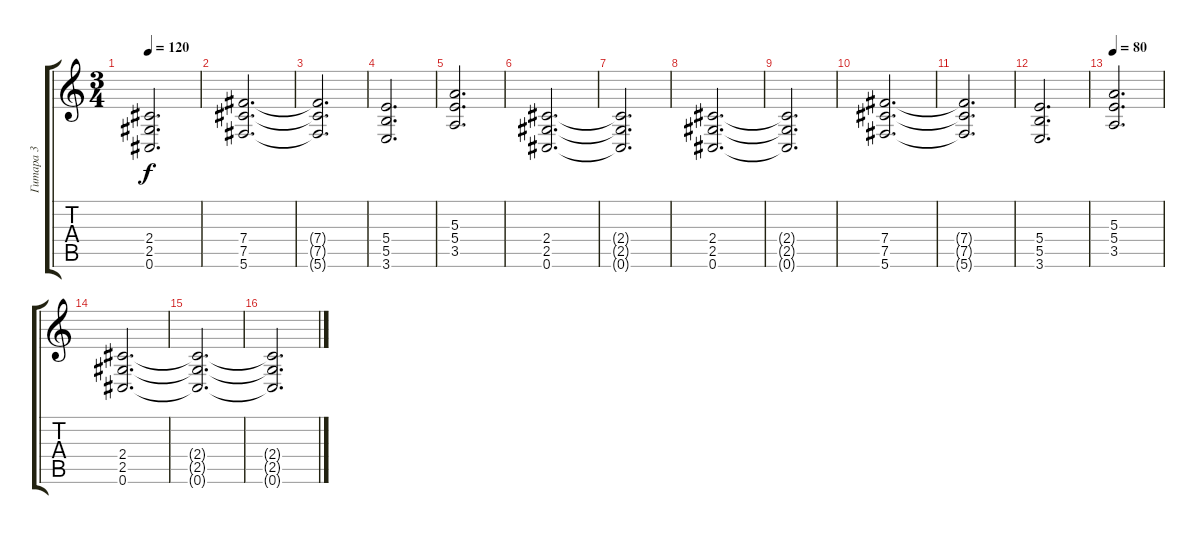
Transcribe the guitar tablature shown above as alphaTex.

\track ("Гитара 3" "Гитара 3") {instrument electricguitarclean}
\staff {score tabs}
\tuning (Db4 Ab3 E3 B2 Gb2 Db2) {hide}
\ts (3 4)
\tempo 120
\clef g2
\ks c
(2.4{t} 2.5{t} 0.6{t}).2{d dy f} |
(7.4 7.5 5.6).2{d} |
(7.4{t} 7.5{t} 5.6{t}).2{d} |
(5.4 5.5 3.6).2{d} |
(5.3 5.4 3.5).2{d} |
(2.4 2.5 0.6).2{d} |
(2.4{t} 2.5{t} 0.6{t}).2{d} |
(2.4 2.5 0.6).2{d} |
(2.4{t} 2.5{t} 0.6{t}).2{d} |
(7.4 7.5 5.6).2{d} |
(7.4{t} 7.5{t} 5.6{t}).2{d} |
(5.4 5.5 3.6).2{d} |
\tempo 80
(5.3 5.4 3.5).2{d} |
(2.4 2.5 0.6).2{d} |
(2.4{t} 2.5{t} 0.6{t}).2{d} |
(2.4{t} 2.5{t} 0.6{t}).2{d}
